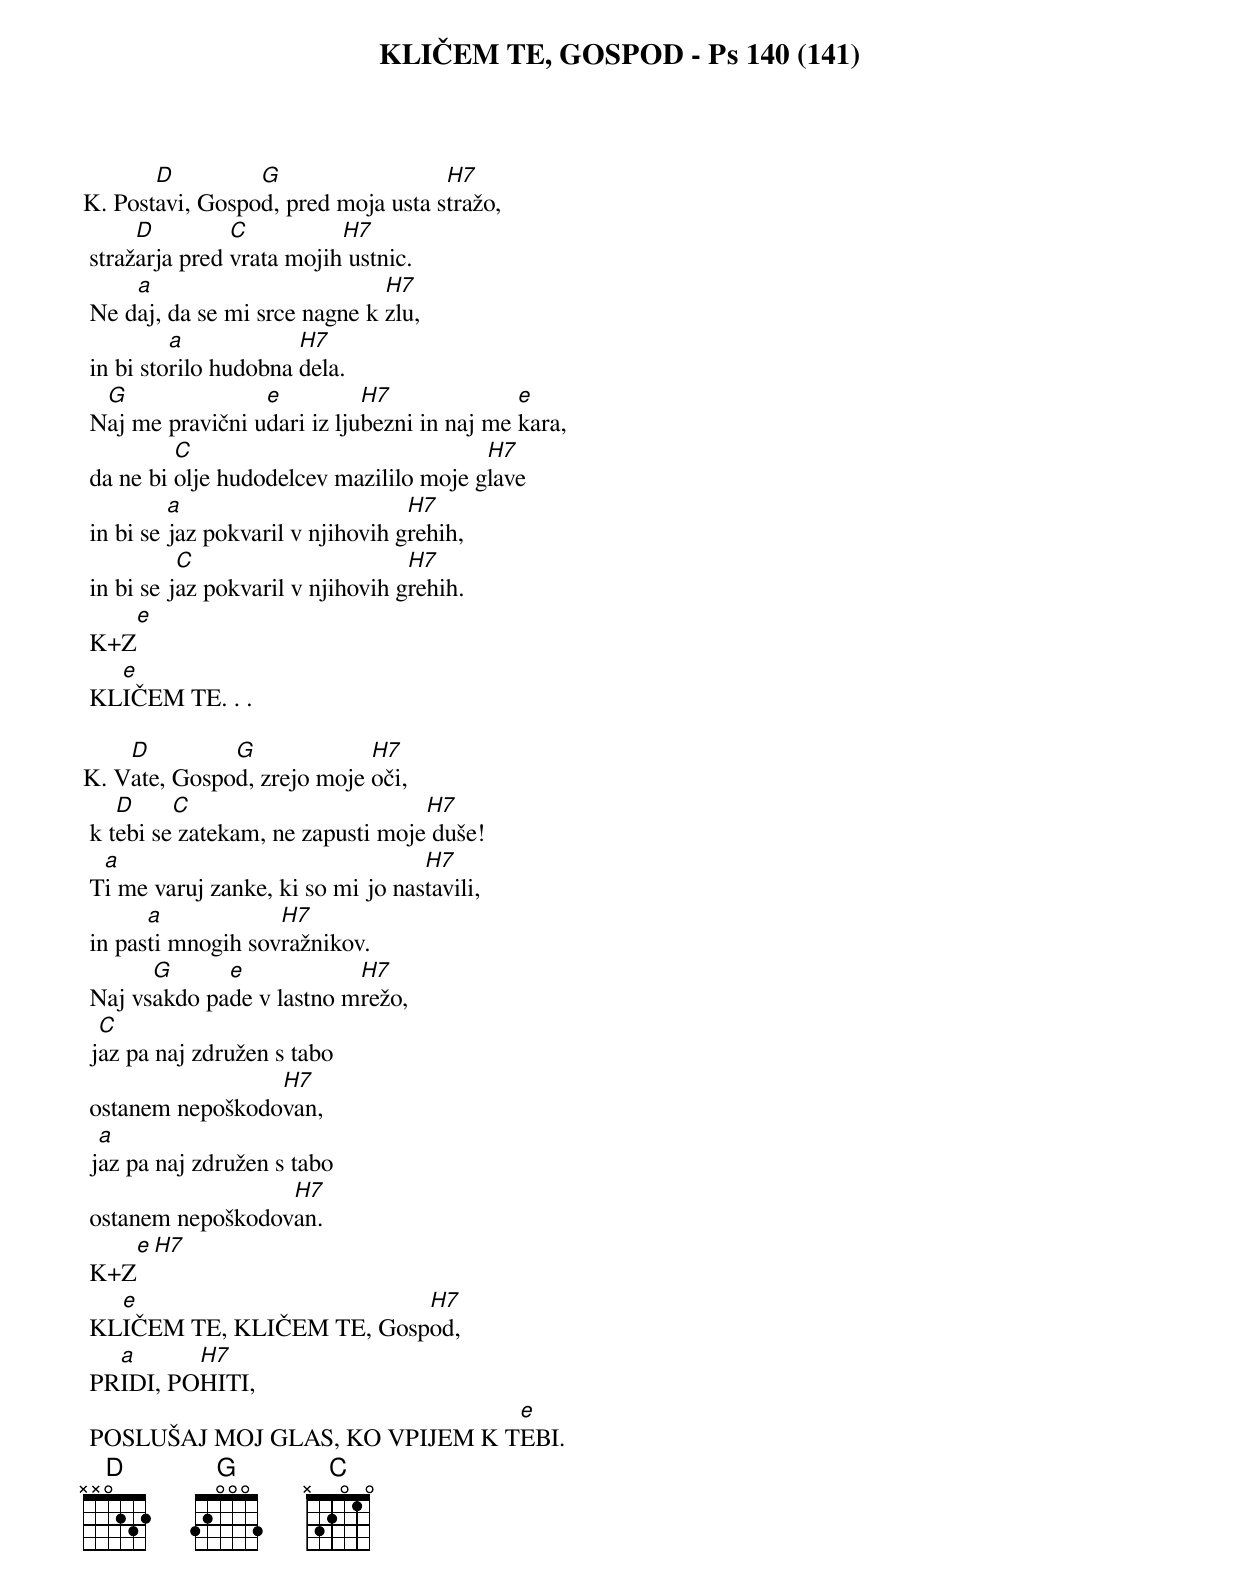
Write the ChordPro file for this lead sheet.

{title: KLIČEM TE, GOSPOD - Ps 140 (141)}

K.	Post[D]avi, Gospo[G]d, pred moja usta s[H7]tražo,
	straž[D]arja pred [C]vrata mojih[H7] ustnic.
	Ne d[a]aj, da se mi srce nagne k [H7]zlu,
	in bi sto[a]rilo hudobna [H7]dela.
	N[G]aj me pravični u[e]dari iz lju[H7]bezni in naj me [e]kara,
	da ne bi [C]olje hudodelcev mazililo moje g[H7]lave
	in bi se [a]jaz pokvaril v njihovih g[H7]rehih,
	in bi se j[C]az pokvaril v njihovih g[H7]rehih.
	K+Z[e]
	KL[e]IČEM TE. . .

K.	V[D]ate, Gospo[G]d, zrejo moje [H7]oči,
	k t[D]ebi se[C] zatekam, ne zapusti moje[H7] duše!
	T[a]i me varuj zanke, ki so mi jo nas[H7]tavili,
	in pas[a]ti mnogih sov[H7]ražnikov.
	Naj vs[G]akdo pa[e]de v lastno m[H7]režo,
	j[C]az pa naj združen s tabo
	ostanem nepoškodo[H7]van,
	j[a]az pa naj združen s tabo
	ostanem nepoškodov[H7]an.
	K+Z[e][H7]
	KL[e]IČEM TE, KLIČEM TE, Gosp[H7]od,
	PR[a]IDI, PO[H7]HITI,
	POSLUŠAJ MOJ GLAS, KO VPIJEM K T[e]EBI.
